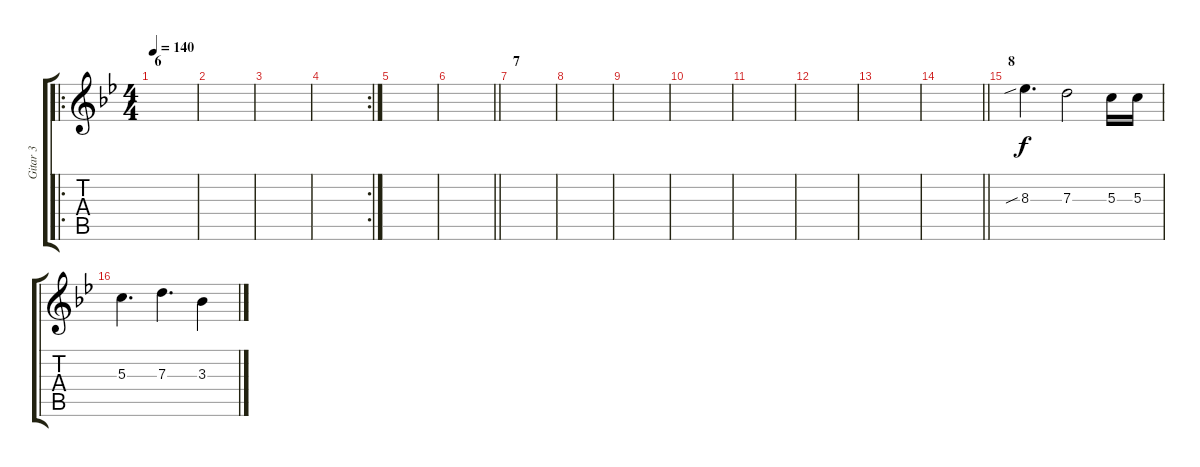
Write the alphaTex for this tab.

\track ("Gitar 3" "Gitar 3") {instrument overdrivenguitar}
\staff {score tabs}
\tuning (E4 B3 G3 D3 A2 E2) {hide}
\ro
\ts (4 4)
\section ("" "6")
\tempo 140
\clef g2
\ks bb
|
|
|
\rc 2
|
|
\barLineRight lightlight
|
\section ("" "7")
|
|
|
|
|
|
|
\barLineRight lightlight
|
\section ("" "8")
8.3{sib}.4{d} 7.3.2 5.3.16 5.3.16 |
5.3.4{d} 7.3.4{d} 3.3.4
